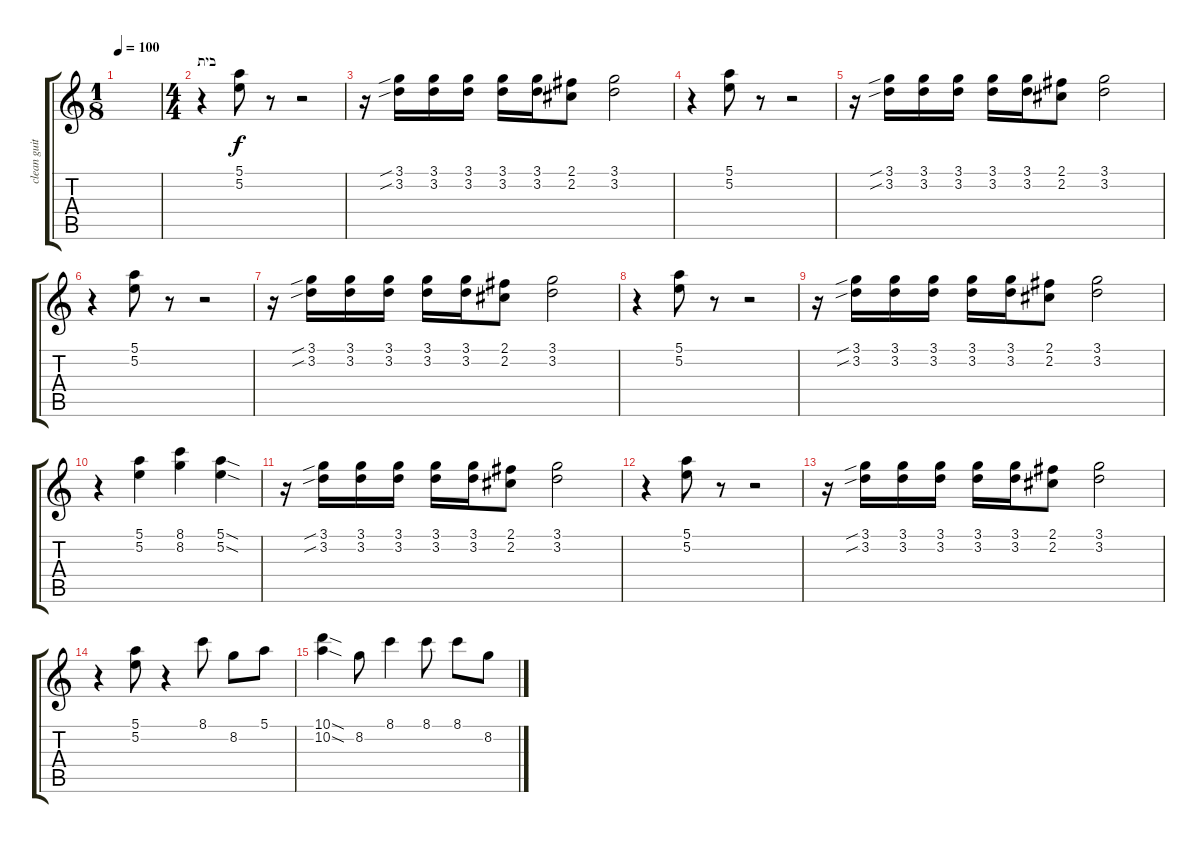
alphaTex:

\track ("clean guitar" "clean guit") {instrument electricguitarclean}
\staff {score tabs}
\tuning (E4 B3 G3 D3 A2 E2) {hide}
\ts (1 8)
\tempo 100
\clef g2
\ks c
|
\ts (4 4)
\section ("" "בית")
r.4 (5.1 5.2).8 r.8 r.2 |
r.16 (3.1{sib} 3.2{sib}).16 (3.1 3.2).16 (3.1 3.2).16 (3.1 3.2).16 (3.1 3.2).16 (2.1 2.2).8 (3.1 3.2).2 |
r.4 (5.1 5.2).8 r.8 r.2 |
r.16 (3.1{sib} 3.2{sib}).16 (3.1 3.2).16 (3.1 3.2).16 (3.1 3.2).16 (3.1 3.2).16 (2.1 2.2).8 (3.1 3.2).2 |
r.4 (5.1 5.2).8 r.8 r.2 |
r.16 (3.1{sib} 3.2{sib}).16 (3.1 3.2).16 (3.1 3.2).16 (3.1 3.2).16 (3.1 3.2).16 (2.1 2.2).8 (3.1 3.2).2 |
r.4 (5.1 5.2).8 r.8 r.2 |
r.16 (3.1{sib} 3.2{sib}).16 (3.1 3.2).16 (3.1 3.2).16 (3.1 3.2).16 (3.1 3.2).16 (2.1 2.2).8 (3.1 3.2).2 |
r.4 (5.1 5.2).4 (8.1 8.2).4 (5.1{sod} 5.2{sod}).4 |
r.16 (3.1{sib} 3.2{sib}).16 (3.1 3.2).16 (3.1 3.2).16 (3.1 3.2).16 (3.1 3.2).16 (2.1 2.2).8 (3.1 3.2).2 |
r.4 (5.1 5.2).8 r.8 r.2 |
r.16 (3.1{sib} 3.2{sib}).16 (3.1 3.2).16 (3.1 3.2).16 (3.1 3.2).16 (3.1 3.2).16 (2.1 2.2).8 (3.1 3.2).2 |
r.4 (5.1 5.2).8 r.4 8.1.8 8.2.8 5.1.8 |
(10.1{sod} 10.2{sod}).4 8.2.8 8.1.4 8.1.8 8.1.8 8.2.8
